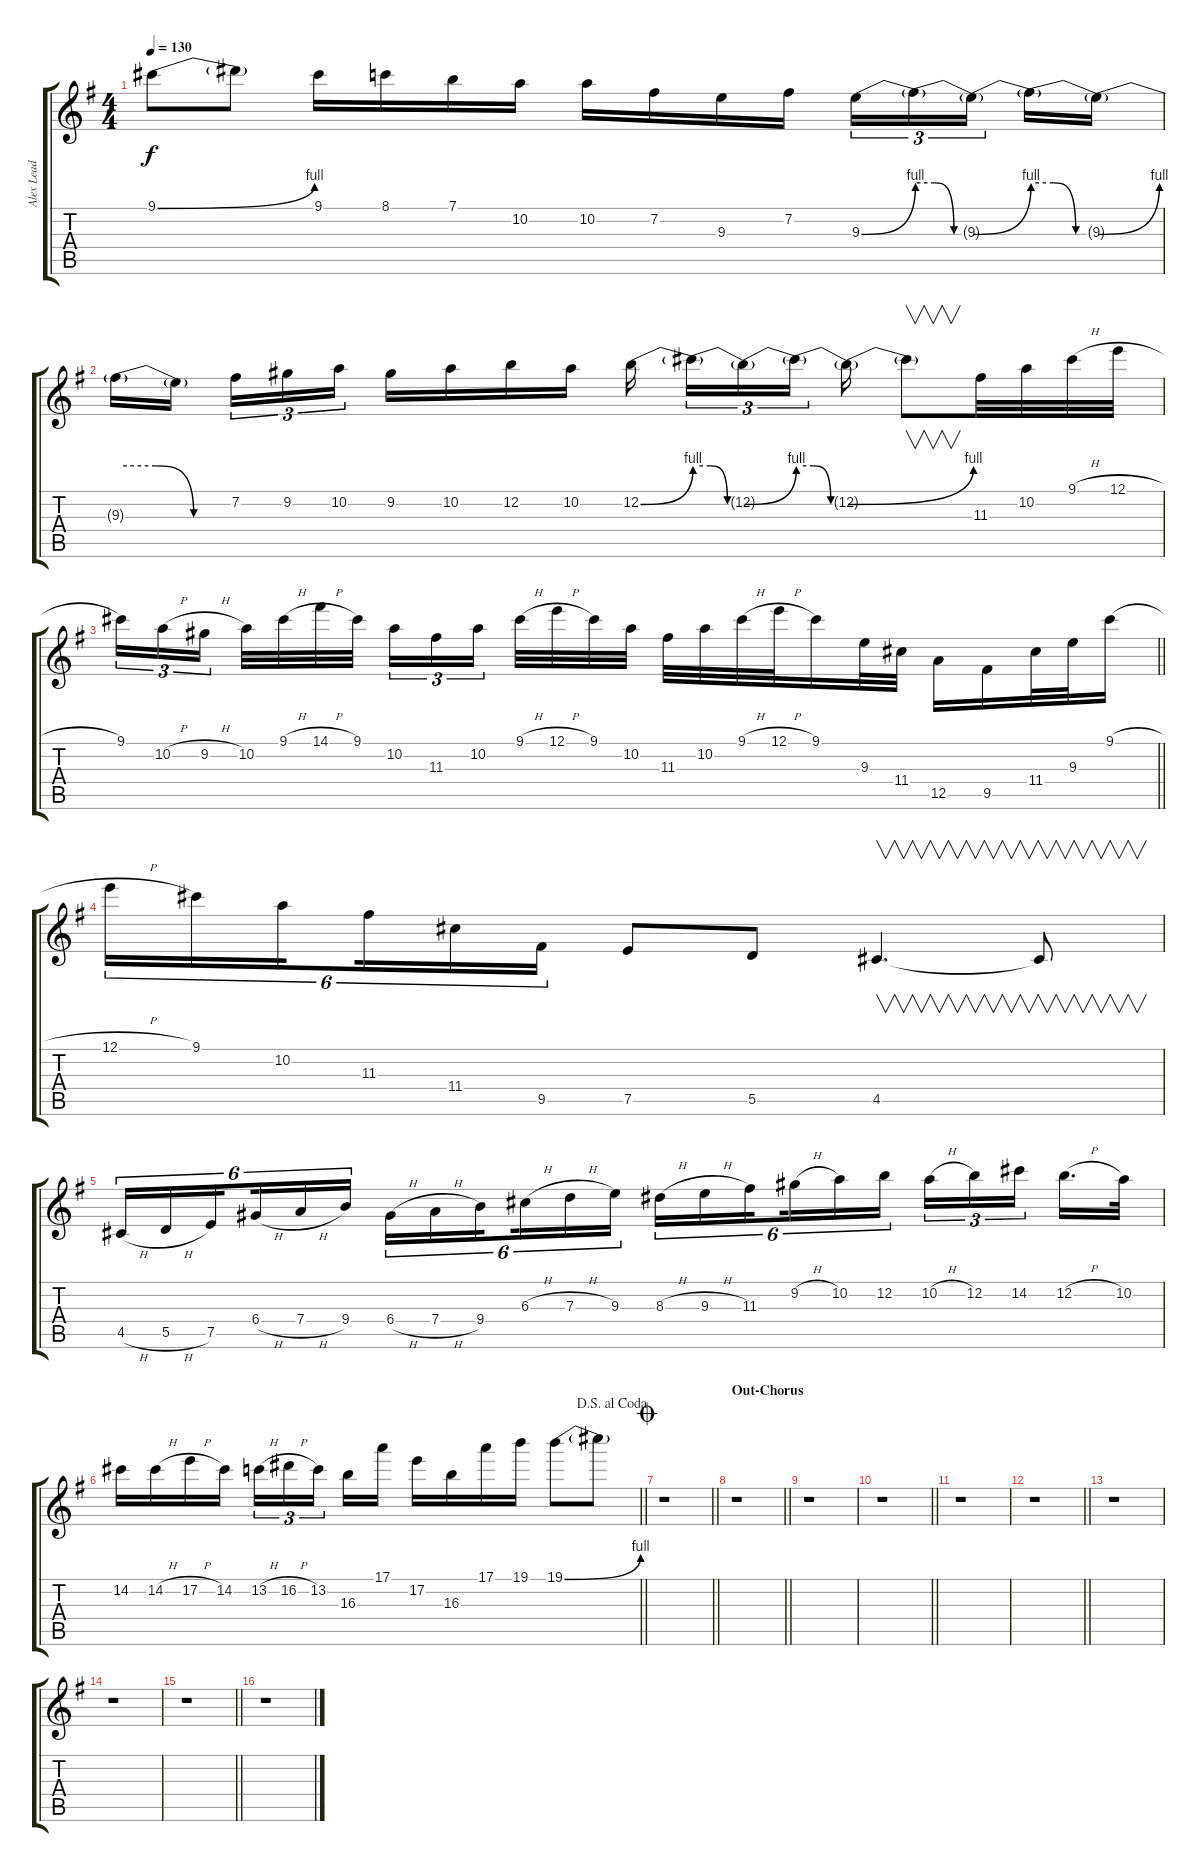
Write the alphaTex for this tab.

\track ("Alex Lead Guitar" "Alex Lead ") {instrument distortionguitar}
\staff {score tabs}
\tuning (E4 B3 G3 D3 A2 E2) {hide}
\ts (4 4)
\tempo 130
\clef g2
\ks g
9.1{be (bend 0 0 60 4)}.8{dy f} 9.1{t}.8 9.1.16 8.1.16 7.1.16 10.2.16 10.2.16 7.2.16 9.3.16 7.2.16 9.3{be (bend 0 0 60 4)}.16{tu (3 2)} 9.3{be (custom 0 4 20 4 40 0 60 0) t}.16{tu (3 2)} 9.3{be (bend 0 0 60 4) t}.16{tu (3 2) beam splitsecondary} 9.3{be (custom 0 4 20 4 40 0 60 0) t}.16 9.3{be (bend 0 0 60 4) t}.16 |
9.3{be (custom 0 4 20 4 40 0 60 0) t}.16 9.3{t}.16{beam splitsecondary} 7.2.16{tu (3 2)} 9.2.16{tu (3 2)} 10.2.16{tu (3 2)} 9.2.16 10.2.16 12.2.16 10.2.16 12.2{be (bend 0 0 60 4)}.16{beam splitsecondary} 12.2{be (custom 0 4 20 4 40 0 60 0) t}.16{tu (3 2)} 12.2{be (bend 0 0 60 4) t}.16{tu (3 2)} 12.2{be (custom 0 4 20 4 40 0 60 0) t}.16{tu (3 2) beam splitsecondary} 12.2{be (bend 0 0 60 4) t}.16 12.2{t}.8{v} 11.3.32 10.2.32 9.1{h}.32 12.1{h}.32 |
\barLineRight lightlight
9.1.16{tu (3 2)} 10.2{h}.16{tu (3 2)} 9.2{h}.16{tu (3 2) beam splitsecondary} 10.2.32 9.1{h}.32 14.1{h}.32 9.1.32 10.2.16{tu (3 2)} 11.3.16{tu (3 2)} 10.2.16{tu (3 2) beam splitsecondary} 9.1{h}.32 12.1{h}.32 9.1.32 10.2.32 11.3.32 10.2.32 9.1{h}.32 12.1{h}.32 9.1.16 9.3.32 11.4.32 12.5.16 9.5.16 11.4.32 9.3.32 9.1{h}.16 |
12.1{h}.16{tu (6 4)} 9.1.16{tu (6 4)} 10.2.16{tu (6 4) beam splitsecondary} 11.3.16{tu (6 4)} 11.4.16{tu (6 4)} 9.5.16{tu (6 4)} 7.5.8 5.5.8 4.5.4{v d} 4.5{t}.8{v} |
4.5{h}.16{tu (6 4)} 5.5{h}.16{tu (6 4)} 7.5.16{tu (6 4) beam splitsecondary} 6.4{h}.16{tu (6 4)} 7.4{h}.16{tu (6 4)} 9.4.16{tu (6 4)} 6.4{h}.16{tu (6 4)} 7.4{h}.16{tu (6 4)} 9.4.16{tu (6 4) beam splitsecondary} 6.3{h}.16{tu (6 4)} 7.3{h}.16{tu (6 4)} 9.3.16{tu (6 4)} 8.3{h}.16{tu (6 4)} 9.3{h}.16{tu (6 4)} 11.3.16{tu (6 4) beam splitsecondary} 9.2{h}.16{tu (6 4)} 10.2.16{tu (6 4)} 12.2.16{tu (6 4)} 10.2{h}.16{tu (3 2)} 12.2.16{tu (3 2)} 14.2.16{tu (3 2) beam splitsecondary} 12.2{h}.16{d} 10.2.32 |
\jump dalsegnoalcoda
\barLineRight lightlight
14.2.16 14.2{h}.16 17.2{h}.16 14.2.16 13.2{h}.16{tu (3 2)} 16.2{h}.16{tu (3 2)} 13.2.16{tu (3 2) beam splitsecondary} 16.3.16 17.1.16 17.2.16 16.3.16 17.1.16 19.1.16 19.1{be (bend 0 0 60 4)}.8 19.1{t}.8 |
\jump coda
\barLineRight lightlight
r.1 |
\section ("" "Out-Chorus")
\barLineRight lightlight
r.1 |
r.1 |
\barLineRight lightlight
r.1 |
r.1 |
\barLineRight lightlight
r.1 |
r.1 |
r.1 |
\barLineRight lightlight
r.1 |
r.1
